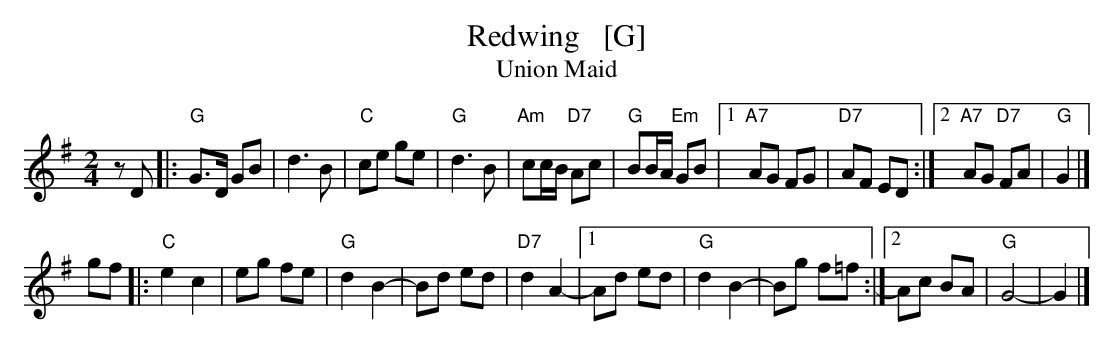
X:1
T: Redwing   [G]
T: Union Maid
M: 2/4
L: 1/8
K: G
zD \
|: "G"G>D GB | d3 B | "C"ce ge | "G"d3 B \
|  "Am"cc/B/ "D7"Ac | "G"BB/A/ "Em"GB |1 "A7"AG FG | "D7"AF ED :|2 "A7"AG "D7"FA | "G"G2 |]
gf \
|: "C"e2 c2 | eg fe | "G"d2 B2- | Bd ed \
| "D7"d2 A2- |1 Ad ed | "G"d2 B2- | Bg f=f :|2 Ac BA | "G"G4- | G2 |]
